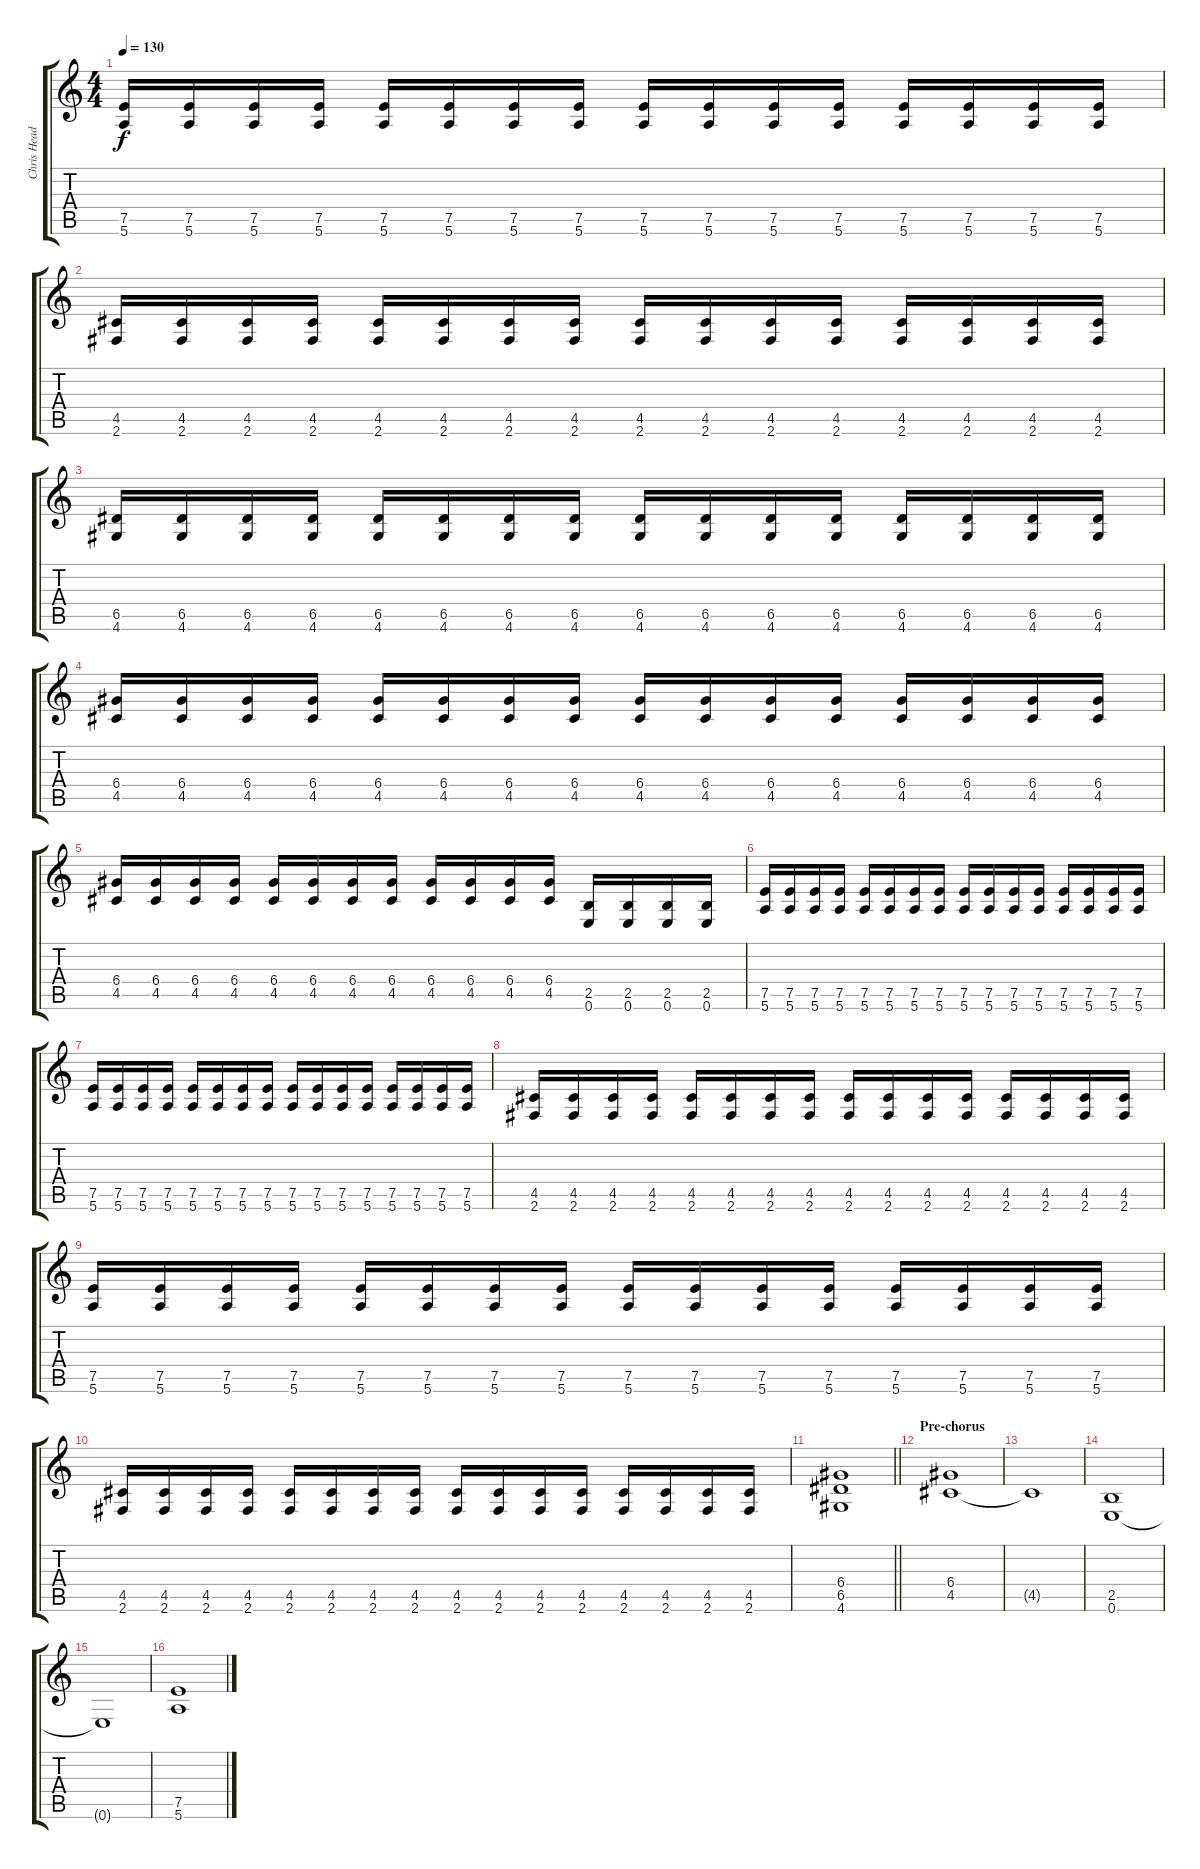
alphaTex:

\track ("Chris Head Guitar" "Chris Head") {instrument overdrivenguitar}
\staff {score tabs}
\tuning (E4 B3 G3 D3 A2 E2) {hide}
\ts (4 4)
\tempo 130
\clef g2
\ks c
(7.5 5.6).16{dy f} (7.5 5.6).16 (7.5 5.6).16 (7.5 5.6).16 (7.5 5.6).16 (7.5 5.6).16 (7.5 5.6).16 (7.5 5.6).16 (7.5 5.6).16 (7.5 5.6).16 (7.5 5.6).16 (7.5 5.6).16 (7.5 5.6).16 (7.5 5.6).16 (7.5 5.6).16 (7.5 5.6).16 |
(4.5 2.6).16 (4.5 2.6).16 (4.5 2.6).16 (4.5 2.6).16 (4.5 2.6).16 (4.5 2.6).16 (4.5 2.6).16 (4.5 2.6).16 (4.5 2.6).16 (4.5 2.6).16 (4.5 2.6).16 (4.5 2.6).16 (4.5 2.6).16 (4.5 2.6).16 (4.5 2.6).16 (4.5 2.6).16 |
(6.5 4.6).16 (6.5 4.6).16 (6.5 4.6).16 (6.5 4.6).16 (6.5 4.6).16 (6.5 4.6).16 (6.5 4.6).16 (6.5 4.6).16 (6.5 4.6).16 (6.5 4.6).16 (6.5 4.6).16 (6.5 4.6).16 (6.5 4.6).16 (6.5 4.6).16 (6.5 4.6).16 (6.5 4.6).16 |
(6.4 4.5).16 (6.4 4.5).16 (6.4 4.5).16 (6.4 4.5).16 (6.4 4.5).16 (6.4 4.5).16 (6.4 4.5).16 (6.4 4.5).16 (6.4 4.5).16 (6.4 4.5).16 (6.4 4.5).16 (6.4 4.5).16 (6.4 4.5).16 (6.4 4.5).16 (6.4 4.5).16 (6.4 4.5).16 |
(6.4 4.5).16 (6.4 4.5).16 (6.4 4.5).16 (6.4 4.5).16 (6.4 4.5).16 (6.4 4.5).16 (6.4 4.5).16 (6.4 4.5).16 (6.4 4.5).16 (6.4 4.5).16 (6.4 4.5).16 (6.4 4.5).16 (2.5 0.6).16 (2.5 0.6).16 (2.5 0.6).16 (2.5 0.6).16 |
(7.5 5.6).16 (7.5 5.6).16 (7.5 5.6).16 (7.5 5.6).16 (7.5 5.6).16 (7.5 5.6).16 (7.5 5.6).16 (7.5 5.6).16 (7.5 5.6).16 (7.5 5.6).16 (7.5 5.6).16 (7.5 5.6).16 (7.5 5.6).16 (7.5 5.6).16 (7.5 5.6).16 (7.5 5.6).16 |
(7.5 5.6).16 (7.5 5.6).16 (7.5 5.6).16 (7.5 5.6).16 (7.5 5.6).16 (7.5 5.6).16 (7.5 5.6).16 (7.5 5.6).16 (7.5 5.6).16 (7.5 5.6).16 (7.5 5.6).16 (7.5 5.6).16 (7.5 5.6).16 (7.5 5.6).16 (7.5 5.6).16 (7.5 5.6).16 |
(4.5 2.6).16 (4.5 2.6).16 (4.5 2.6).16 (4.5 2.6).16 (4.5 2.6).16 (4.5 2.6).16 (4.5 2.6).16 (4.5 2.6).16 (4.5 2.6).16 (4.5 2.6).16 (4.5 2.6).16 (4.5 2.6).16 (4.5 2.6).16 (4.5 2.6).16 (4.5 2.6).16 (4.5 2.6).16 |
(7.5 5.6).16 (7.5 5.6).16 (7.5 5.6).16 (7.5 5.6).16 (7.5 5.6).16 (7.5 5.6).16 (7.5 5.6).16 (7.5 5.6).16 (7.5 5.6).16 (7.5 5.6).16 (7.5 5.6).16 (7.5 5.6).16 (7.5 5.6).16 (7.5 5.6).16 (7.5 5.6).16 (7.5 5.6).16 |
(4.5 2.6).16 (4.5 2.6).16 (4.5 2.6).16 (4.5 2.6).16 (4.5 2.6).16 (4.5 2.6).16 (4.5 2.6).16 (4.5 2.6).16 (4.5 2.6).16 (4.5 2.6).16 (4.5 2.6).16 (4.5 2.6).16 (4.5 2.6).16 (4.5 2.6).16 (4.5 2.6).16 (4.5 2.6).16 |
\barLineRight lightlight
(6.4 6.5 4.6).1 |
\section ("" "Pre-chorus")
(6.4 4.5).1 |
4.5{t}.1 |
(2.5 0.6).1 |
0.6{t}.1 |
(7.5 5.6).1
